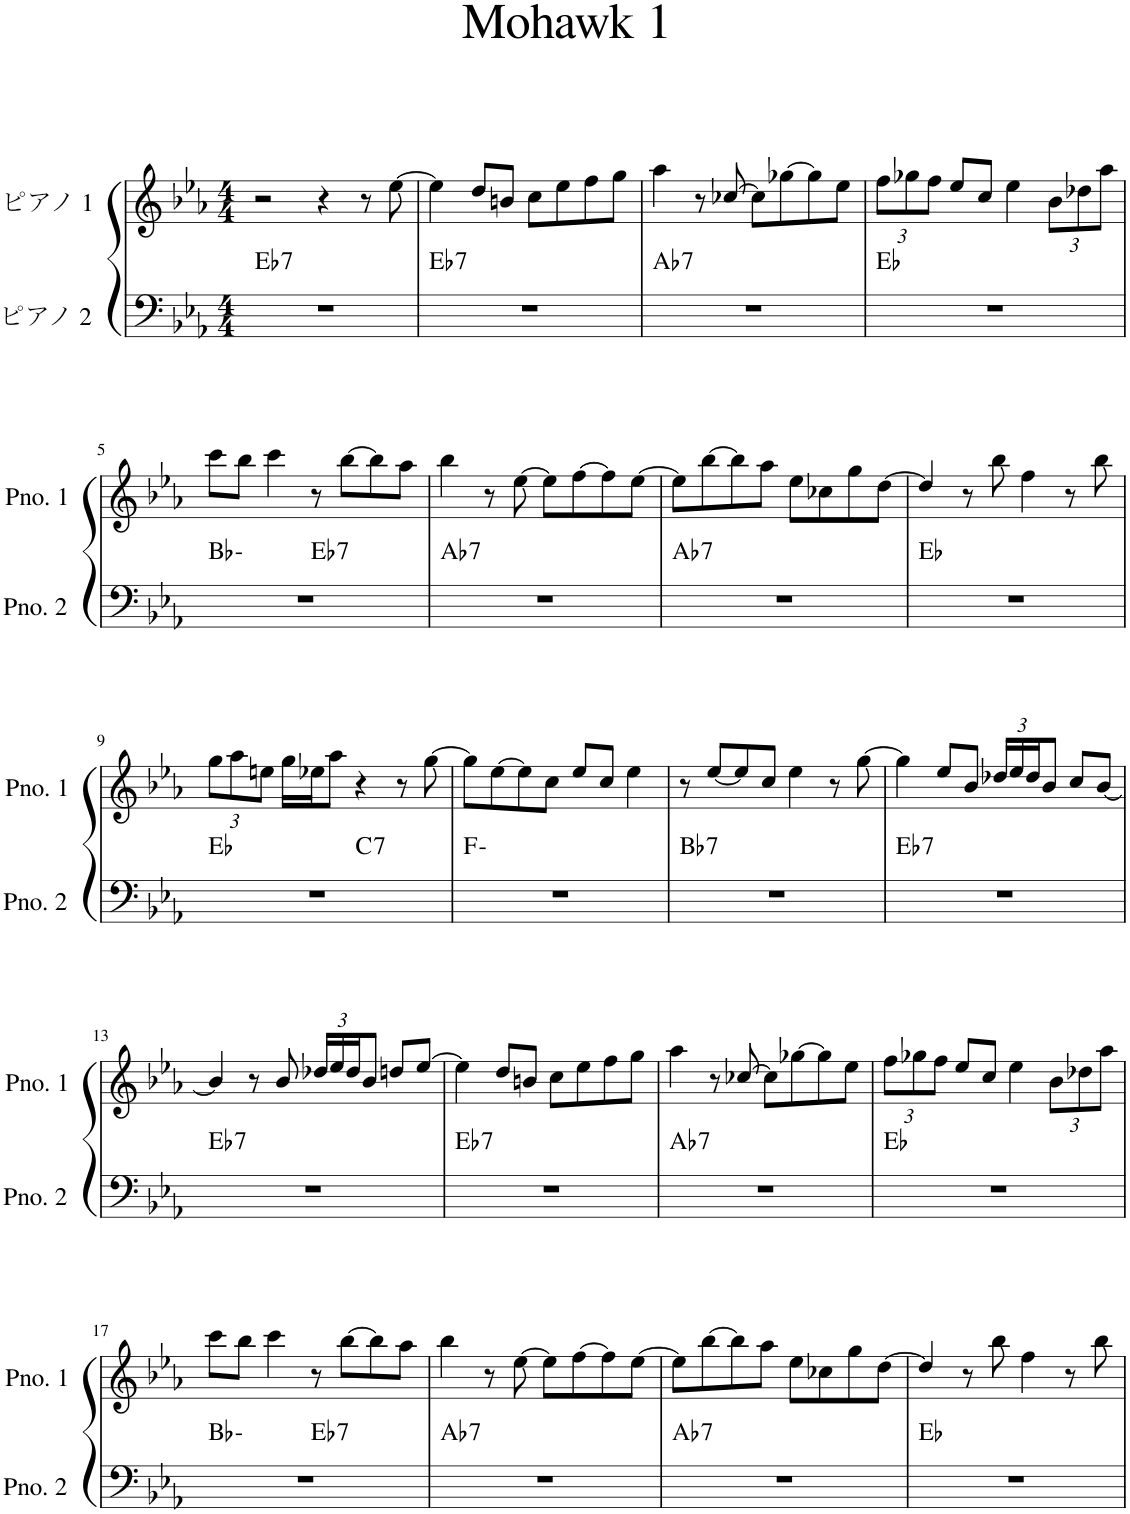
**kern	**harte	**kern
*part2	*part2	*part1
*staff2	*	*staff1
*I"ピアノ 2	*	*I"ピアノ 1
*clefF4	*	*clefG2
*k[b-e-a-]	*	*k[b-e-a-]
*M4/4	*	*M4/4
=1	=1	=1
!	!LO:H:kt=7	!
1r	Eb:7	2r
.	.	4r
.	.	8r
.	.	[8ee-\
=2	=2	=2
!	!LO:H:kt=7	!
1r	Eb:7	4ee-\]
.	.	8dd/L
.	.	8bn/J
.	.	8cc\L
.	.	8ee-\
.	.	8ff\
.	.	8gg\J
=3	=3	=3
!	!LO:H:kt=7	!
1r	Ab:7	4aa-\
.	.	8r
.	.	[8cc-X/
.	.	8cc-\L]
.	.	[8gg-X\
.	.	8gg-\]
.	.	8ee-\J
=4	=4	=4
*	*	*Xbrackettup
1r	Eb:maj	12ff\L
.	.	12gg-X\
.	.	12ff\J
.	.	8ee-/L
.	.	8cc/J
.	.	4ee-\
.	.	12b-\L
.	.	12dd-X\
.	.	12aa-\J
!!LO:LB:g=z
=5	=5	=5
*^	*	*
1r	2ryy	Bb:min	8ccc\L
.	.	.	8bb-\J
.	.	.	4ccc\
!	!	!LO:H:kt=7	!
.	2ryy	Eb:7	8r
.	.	.	[8bb-\L
.	.	.	8bb-\]
.	.	.	8aa-\J
=6	=6	=6	=6
!	!	!LO:H:kt=7	!
*v	*v	*	*
1r	Ab:7	4bb-\
.	.	8r
.	.	[8ee-\
.	.	8ee-\L]
.	.	[8ff\
.	.	8ff\]
.	.	[8ee-\J
=7	=7	=7
!	!LO:H:kt=7	!
1r	Ab:7	8ee-\L]
.	.	[8bb-\
.	.	8bb-\]
.	.	8aa-\J
.	.	8ee-\L
.	.	8cc-X\
.	.	8gg\
.	.	[8dd\J
=8	=8	=8
1r	Eb:maj	4dd/]
.	.	8r
.	.	8bb-\
.	.	4ff\
.	.	8r
.	.	8bb-\
!!LO:LB:g=z
=9	=9	=9
*^	*	*
1r	2ryy	Eb:maj	12gg\L
.	.	.	12aa-\
.	.	.	12een\J
.	.	.	16gg\LL
.	.	.	16ee-X\J
.	.	.	8aa-\J
!	!	!LO:H:kt=7	!
.	2ryy	C:7	4r
.	.	.	8r
.	.	.	[8gg\
*v	*v	*	*
=10	=10	=10
1r	F:min	8gg\L]
.	.	[8ee-\
.	.	8ee-\]
.	.	8cc\J
.	.	8ee-/L
.	.	8cc/J
.	.	4ee-\
=11	=11	=11
!	!LO:H:kt=7	!
1r	Bb:7	8r
.	.	[8ee-/L
.	.	8ee-/]
.	.	8cc/J
.	.	4ee-\
.	.	8r
.	.	[8gg\
=12	=12	=12
!	!LO:H:kt=7	!
1r	Eb:7	4gg\]
.	.	8ee-/L
.	.	8b-/J
.	.	24dd-X/LL
.	.	24ee-/
.	.	24dd-/J
.	.	8b-/J
.	.	8cc/L
.	.	[8b-/J
!!LO:LB:g=z
=13	=13	=13
!	!LO:H:kt=7	!
1r	Eb:7	4b-/]
.	.	8r
.	.	8b-/
.	.	24dd-X/LL
.	.	24ee-/
.	.	24dd-/J
.	.	8b-/J
.	.	8ddn/L
.	.	[8ee-/J
=14	=14	=14
!	!LO:H:kt=7	!
1r	Eb:7	4ee-\]
.	.	8dd/L
.	.	8bn/J
.	.	8cc\L
.	.	8ee-\
.	.	8ff\
.	.	8gg\J
=15	=15	=15
!	!LO:H:kt=7	!
1r	Ab:7	4aa-\
.	.	8r
.	.	[8cc-X/
.	.	8cc-\L]
.	.	[8gg-X\
.	.	8gg-\]
.	.	8ee-\J
=16	=16	=16
1r	Eb:maj	12ff\L
.	.	12gg-X\
.	.	12ff\J
.	.	8ee-/L
.	.	8cc/J
.	.	4ee-\
.	.	12b-\L
.	.	12dd-X\
.	.	12aa-\J
!!LO:LB:g=z
=17	=17	=17
*^	*	*
1r	2ryy	Bb:min	8ccc\L
.	.	.	8bb-\J
.	.	.	4ccc\
!	!	!LO:H:kt=7	!
.	2ryy	Eb:7	8r
.	.	.	[8bb-\L
.	.	.	8bb-\]
.	.	.	8aa-\J
=18	=18	=18	=18
!	!	!LO:H:kt=7	!
*v	*v	*	*
1r	Ab:7	4bb-\
.	.	8r
.	.	[8ee-\
.	.	8ee-\L]
.	.	[8ff\
.	.	8ff\]
.	.	[8ee-\J
=19	=19	=19
!	!LO:H:kt=7	!
1r	Ab:7	8ee-\L]
.	.	[8bb-\
.	.	8bb-\]
.	.	8aa-\J
.	.	8ee-\L
.	.	8cc-X\
.	.	8gg\
.	.	[8dd\J
=20	=20	=20
1r	Eb:maj	4dd/]
.	.	8r
.	.	8bb-\
.	.	4ff\
.	.	8r
.	.	8bb-\
=	=	=
*-	*-	*-
